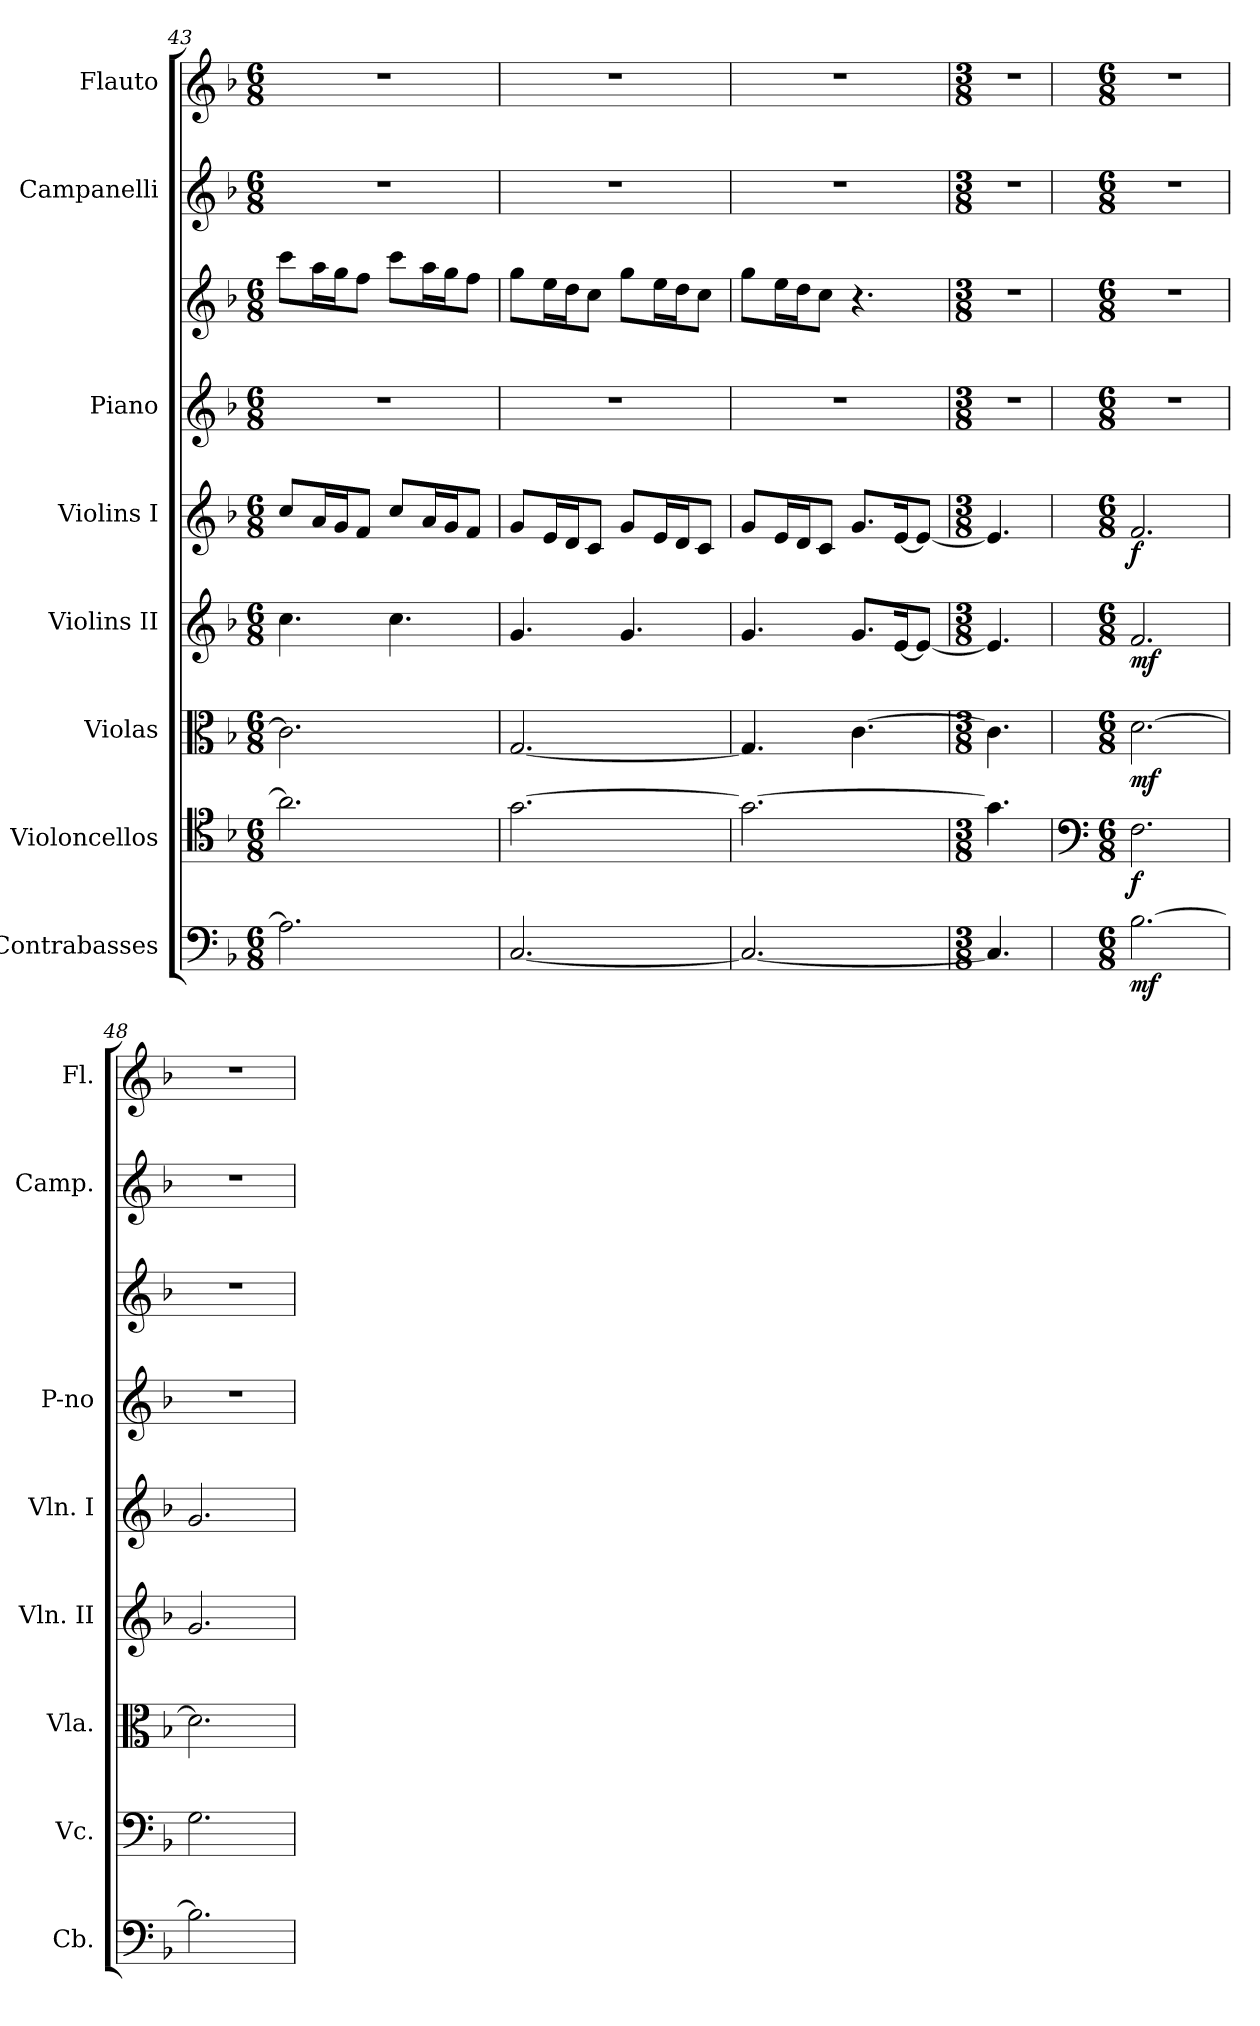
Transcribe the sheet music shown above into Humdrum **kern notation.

**kern	**dynam	**kern	**dynam	**kern	**dynam	**kern	**dynam	**kern	**dynam	**kern	**kern	**kern	**kern
*part8	*part8	*part7	*part7	*part6	*part6	*part5	*part5	*part4	*part4	*part3	*part3	*part2	*part1
*staff9	*staff9	*staff8	*staff8	*staff7	*staff7	*staff6	*staff6	*staff5	*staff5	*staff4	*staff3	*staff2	*staff1
*I"Contrabasses	*	*I"Violoncellos	*	*I"Violas	*	*I"Violins II	*	*I"Violins I	*	*I"Piano	*	*I"Campanelli	*I"Flauto
*I'Cb.	*	*I'Vc.	*	*I'Vla.	*	*I'Vln. II	*	*I'Vln. I	*	*I'P-no	*	*I'Camp.	*I'Fl.
*clefF4	*	*clefC4	*	*clefC3	*	*clefG2	*	*clefG2	*	*clefG2	*clefG2	*clefG2	*clefG2
*ITrd7c12	*	*	*	*	*	*	*	*	*	*	*	*ITrd-14c-24	*
*k[b-]	*	*k[b-]	*	*k[b-]	*	*k[b-]	*	*k[b-]	*	*k[b-]	*k[b-]	*k[b-]	*k[b-]
*M6/8	*	*M6/8	*	*M6/8	*	*M6/8	*	*M6/8	*	*M6/8	*M6/8	*M6/8	*M6/8
=43	=43	=43	=43	=43	=43	=43	=43	=43	=43	=43	=43	=43	=43
2.AA\]	.	2.a\]	.	2.c\]	.	4.cc\	.	8cc/L	.	2.r	8ccc\L	2.r	2.r
.	.	.	.	.	.	.	.	16a/L	.	.	16aa\L	.	.
.	.	.	.	.	.	.	.	16g/J	.	.	16gg\J	.	.
.	.	.	.	.	.	.	.	8f/J	.	.	8ff\J	.	.
.	.	.	.	.	.	4.cc\	.	8cc/L	.	.	8ccc\L	.	.
.	.	.	.	.	.	.	.	16a/L	.	.	16aa\L	.	.
.	.	.	.	.	.	.	.	16g/J	.	.	16gg\J	.	.
.	.	.	.	.	.	.	.	8f/J	.	.	8ff\J	.	.
=44	=44	=44	=44	=44	=44	=44	=44	=44	=44	=44	=44	=44	=44
[2.CC/	.	[2.g\	.	[2.G/	.	4.g/	.	8g/L	.	2.r	8gg\L	2.r	2.r
.	.	.	.	.	.	.	.	16e/L	.	.	16ee\L	.	.
.	.	.	.	.	.	.	.	16d/J	.	.	16dd\J	.	.
.	.	.	.	.	.	.	.	8c/J	.	.	8cc\J	.	.
.	.	.	.	.	.	4.g/	.	8g/L	.	.	8gg\L	.	.
.	.	.	.	.	.	.	.	16e/L	.	.	16ee\L	.	.
.	.	.	.	.	.	.	.	16d/J	.	.	16dd\J	.	.
.	.	.	.	.	.	.	.	8c/J	.	.	8cc\J	.	.
=45	=45	=45	=45	=45	=45	=45	=45	=45	=45	=45	=45	=45	=45
2.CC/_	.	2.g\_	.	4.G/]	.	4.g/	.	8g/L	.	2.r	8gg\L	2.r	2.r
.	.	.	.	.	.	.	.	16e/L	.	.	16ee\L	.	.
.	.	.	.	.	.	.	.	16d/J	.	.	16dd\J	.	.
.	.	.	.	.	.	.	.	8c/J	.	.	8cc\J	.	.
.	.	.	.	[4.c\	.	8.g/L	.	8.g/L	.	.	4.r	.	.
.	.	.	.	.	.	[16e/K	.	[16e/K	.	.	.	.	.
.	.	.	.	.	.	8e/J_	.	8e/J_	.	.	.	.	.
=46	=46	=46	=46	=46	=46	=46	=46	=46	=46	=46	=46	=46	=46
*M3/8	*	*M3/8	*	*M3/8	*	*M3/8	*	*M3/8	*	*M3/8	*M3/8	*M3/8	*M3/8
4.CC/]	.	4.g\]	.	4.c\]	.	4.e/]	.	4.e/]	.	4.r	4.r	4.r	4.r
!!LO:PB:g=z
=47	=47	=47	=47	=47	=47	=47	=47	=47	=47	=47	=47	=47	=47
*	*	*clefF4	*	*	*	*	*	*	*	*	*	*	*
*M6/8	*	*M6/8	*	*M6/8	*	*M6/8	*	*M6/8	*	*M6/8	*M6/8	*M6/8	*M6/8
*	*	*	*	*	*	*	*	*	*	*	*	*	*MM120
!	!LO:DY:b	!	!LO:DY:b	!	!LO:DY:b	!	!LO:DY:b	!	!LO:DY:b	!	!	!	!
[2.BB-\	mf	2.F\	f	[2.d\	mf	2.f/	mf	2.f/	f	2.r	2.r	2.r	2.r
=48	=48	=48	=48	=48	=48	=48	=48	=48	=48	=48	=48	=48	=48
2.BB-\]	.	2.G\	.	2.d\]	.	2.g/	.	2.g/	.	2.r	2.r	2.r	2.r
=	=	=	=	=	=	=	=	=	=	=	=	=	=
*-	*-	*-	*-	*-	*-	*-	*-	*-	*-	*-	*-	*-	*-
